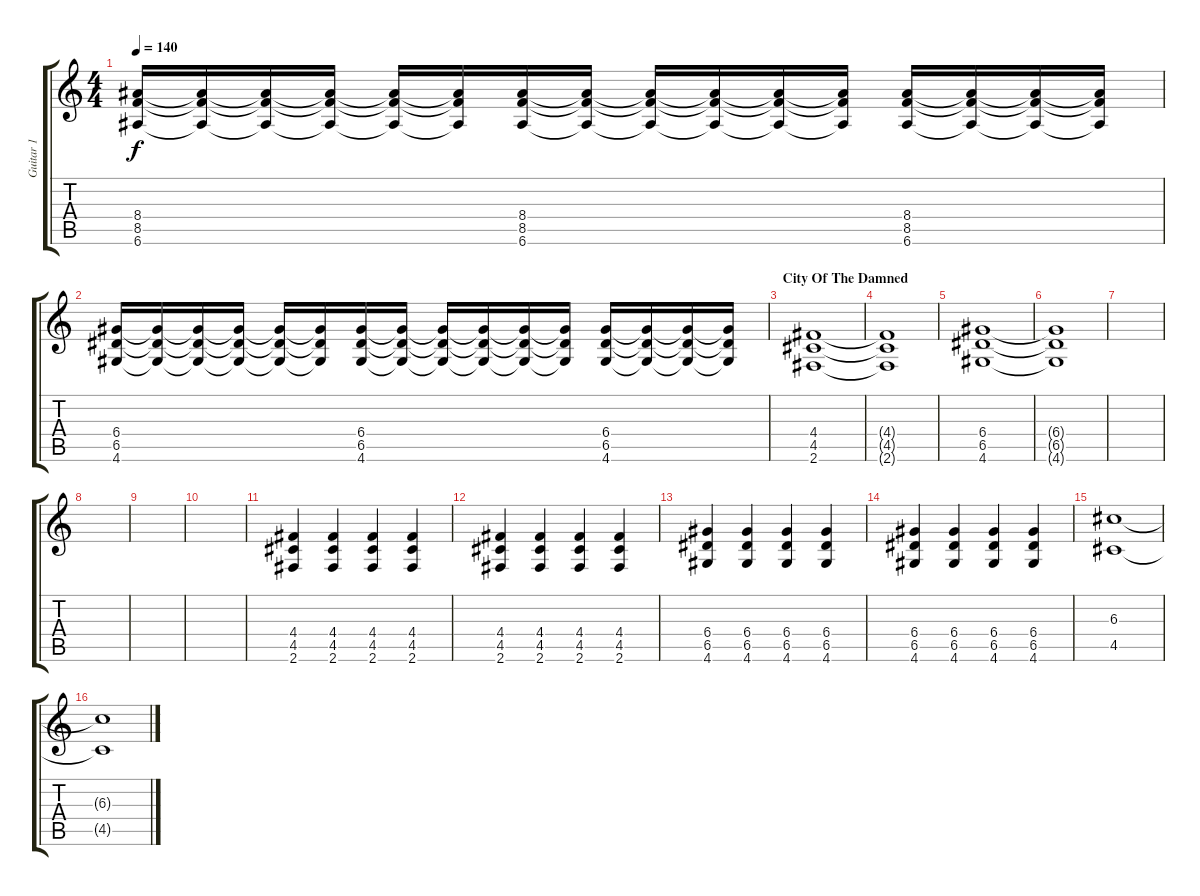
\track ("Guitar 1" "Guitar 1") {instrument distortionguitar}
\staff {score tabs}
\tuning (E4 B3 G3 D3 A2 E2) {hide}
\ts (4 4)
\tempo 140
\clef g2
\ks c
(8.4 8.5 6.6).16{dy f} (8.4{t} 8.5{t} 6.6{t}).16 (8.4{t} 8.5{t} 6.6{t}).16 (8.4{t} 8.5{t} 6.6{t}).16 (8.4{t} 8.5{t} 6.6{t}).16 (8.4{t} 8.5{t} 6.6{t}).16 (8.4 8.5 6.6).16 (8.4{t} 8.5{t} 6.6{t}).16 (8.4{t} 8.5{t} 6.6{t}).16 (8.4{t} 8.5{t} 6.6{t}).16 (8.4{t} 8.5{t} 6.6{t}).16 (8.4{t} 8.5{t} 6.6{t}).16 (8.4 8.5 6.6).16 (8.4{t} 8.5{t} 6.6{t}).16 (8.4{t} 8.5{t} 6.6{t}).16 (8.4{t} 8.5{t} 6.6{t}).16 |
(6.4 6.5 4.6).16 (6.4{t} 6.5{t} 4.6{t}).16 (6.4{t} 6.5{t} 4.6{t}).16 (6.4{t} 6.5{t} 4.6{t}).16 (6.4{t} 6.5{t} 4.6{t}).16 (6.4{t} 6.5{t} 4.6{t}).16 (6.4 6.5 4.6).16 (6.4{t} 6.5{t} 4.6{t}).16 (6.4{t} 6.5{t} 4.6{t}).16 (6.4{t} 6.5{t} 4.6{t}).16 (6.4{t} 6.5{t} 4.6{t}).16 (6.4{t} 6.5{t} 4.6{t}).16 (6.4 6.5 4.6).16 (6.4{t} 6.5{t} 4.6{t}).16 (6.4{t} 6.5{t} 4.6{t}).16 (6.4{t} 6.5{t} 4.6{t}).16 |
\section ("" "City Of The Damned")
(4.4 4.5 2.6).1 |
(4.4{t} 4.5{t} 2.6{t}).1 |
(6.4 6.5 4.6).1 |
(6.4{t} 6.5{t} 4.6{t}).1 |
|
|
|
|
(4.4 4.5 2.6).4 (4.4 4.5 2.6).4 (4.4 4.5 2.6).4 (4.4 4.5 2.6).4 |
(4.4 4.5 2.6).4 (4.4 4.5 2.6).4 (4.4 4.5 2.6).4 (4.4 4.5 2.6).4 |
(6.4 6.5 4.6).4 (6.4 6.5 4.6).4 (6.4 6.5 4.6).4 (6.4 6.5 4.6).4 |
(6.4 6.5 4.6).4 (6.4 6.5 4.6).4 (6.4 6.5 4.6).4 (6.4 6.5 4.6).4 |
(6.3 4.5).1 |
(6.3{t} 4.5{t}).1
